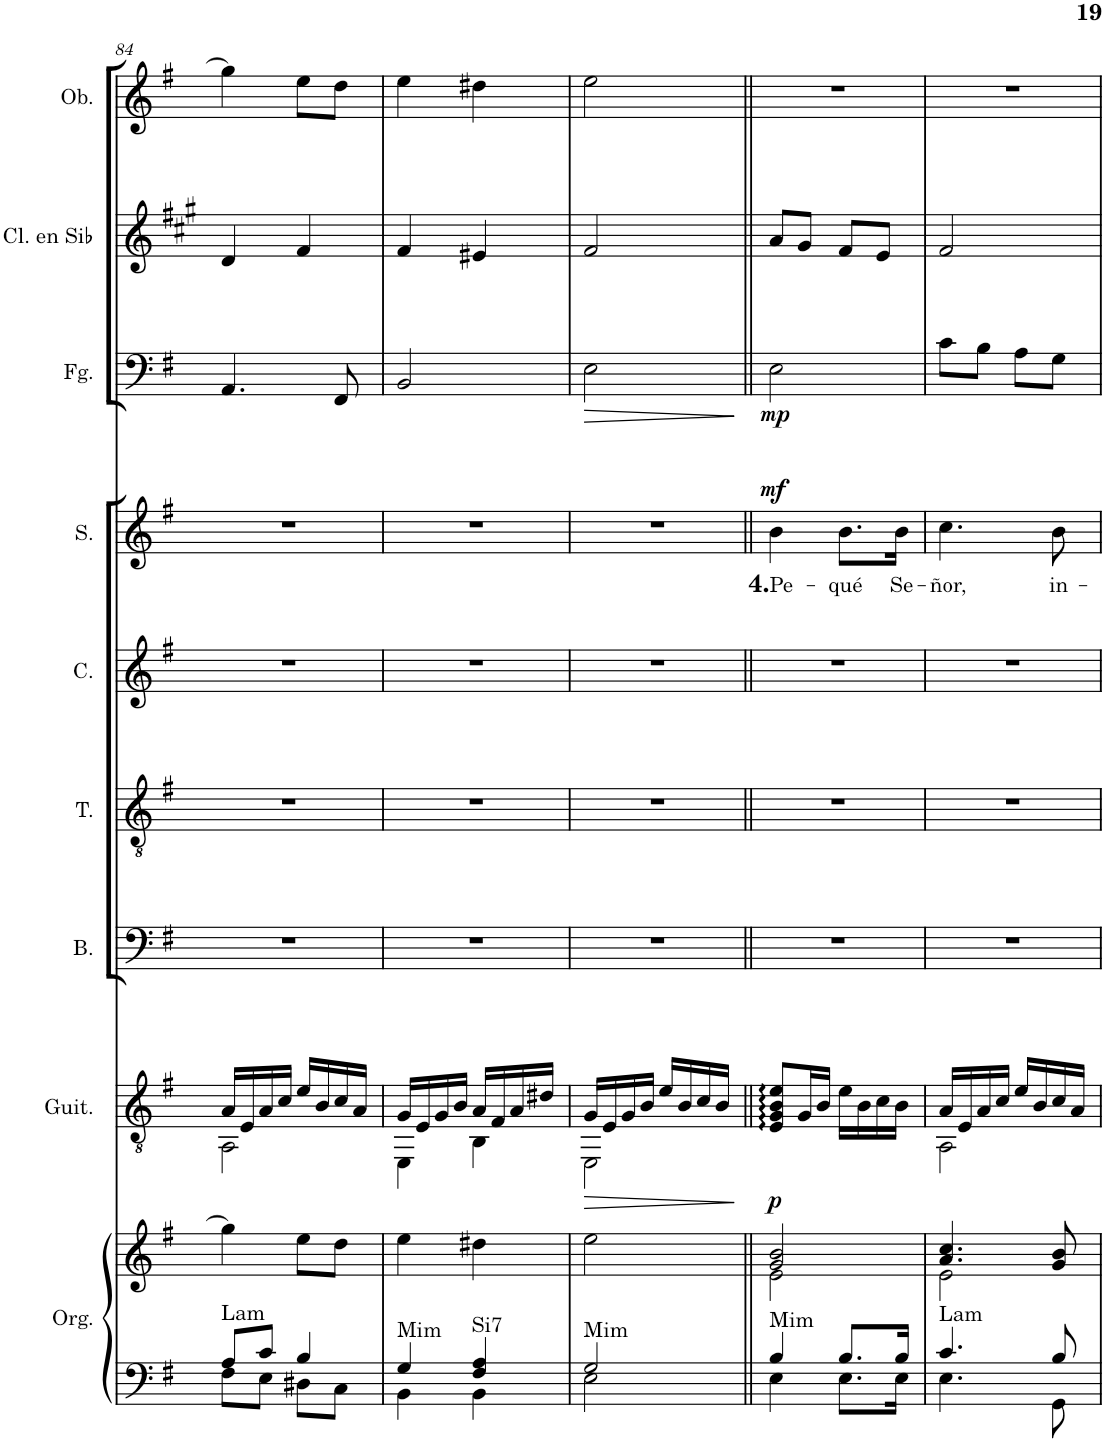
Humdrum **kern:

**kern	**kern	**harte	**kern	**dynam	**harte	**kern	**kern	**kern	**kern	**text	**dynam	**kern	**dynam	**kern	**kern
*part9	*part9	*part9	*part8	*part8	*part8	*part7	*part6	*part5	*part4	*part4	*part4	*part3	*part3	*part2	*part1
*staff10	*staff9	*	*staff8	*staff8	*	*staff7	*staff6	*staff5	*staff4	*staff4	*staff4	*staff3	*staff3	*staff2	*staff1
*I"Órgano	*	*	*I"Guitarra acústica	*	*	*I"Bajo	*I"Tenor	*I"Contralto	*I"Soprano	*	*	*I"Fagot	*	*I"Clarinete en Sib	*I"Oboe
*	*	*	*I'Guit.	*	*	*I'B.	*I'T.	*I'C.	*I'S.	*	*	*I'Fg.	*	*I'Cl. en Sib	*I'Ob.
!!LO:PB:g=z
*clefF4	*clefG2	*	*clefGv2	*	*	*clefF4	*clefGv2	*clefG2	*clefG2	*	*	*clefF4	*	*clefG2	*clefG2
*	*	*	*	*	*	*	*	*	*	*	*	*	*	*Trd1c2	*
*k[f#]	*k[f#]	*	*k[f#]	*	*	*k[f#]	*k[f#]	*k[f#]	*k[f#]	*	*	*k[f#]	*	*k[f#c#g#]	*k[f#]
*M2/4	*M2/4	*	*M2/4	*	*	*M2/4	*M2/4	*M2/4	*M2/4	*	*	*M2/4	*	*M2/4	*M2/4
=84	=84	=84	=84	=84	=84	=84	=84	=84	=84	=84	=84	=84	=84	=84	=84
*^	*	*	*^	*	*	*	*	*	*	*	*	*	*	*	*
!	!	!	!LO:H:kt=Lam	!	!	!	!LO:H:kt=Lam	!	!	!	!	!	!	!	!	!	!
8A/L	8F#\L	4gg\]	N	16A/LL	2AA\	.	N	2r	2r	2r	2r	.	.	4.AA/	.	4d/	4gg\]
.	.	.	.	16E/	.	.	.	.	.	.	.	.	.	.	.	.	.
8c/J	8E\J	.	.	16A/	.	.	.	.	.	.	.	.	.	.	.	.	.
.	.	.	.	16c/JJ	.	.	.	.	.	.	.	.	.	.	.	.	.
4B/	8D#X\L	8ee\L	.	16e/LL	.	.	.	.	.	.	.	.	.	.	.	4f#/	8ee\L
.	.	.	.	16B/	.	.	.	.	.	.	.	.	.	.	.	.	.
.	8C\J	8dd\J	.	16c/	.	.	.	.	.	.	.	.	.	8FF#/	.	.	8dd\J
.	.	.	.	16A/JJ	.	.	.	.	.	.	.	.	.	.	.	.	.
=85	=85	=85	=85	=85	=85	=85	=85	=85	=85	=85	=85	=85	=85	=85	=85	=85	=85
!	!	!	!LO:H:kt=Mim	!	!	!	!LO:H:kt=Mim	!	!	!	!	!	!	!	!	!	!
4G/	4BB\	4ee\	N	16G/LL	4EE\	.	N	2r	2r	2r	2r	.	.	2BB/	.	4f#/	4ee\
.	.	.	.	16E/	.	.	.	.	.	.	.	.	.	.	.	.	.
.	.	.	.	16G/	.	.	.	.	.	.	.	.	.	.	.	.	.
.	.	.	.	16B/JJ	.	.	.	.	.	.	.	.	.	.	.	.	.
!	!	!	!LO:H:kt=Si7	!	!	!	!LO:H:kt=Si7	!	!	!	!	!	!	!	!	!	!
4F#/ 4A/	4BB\	4dd#X\	N	16A/LL	4BB\	.	N	.	.	.	.	.	.	.	.	4e#X/	4dd#X\
.	.	.	.	16F#/	.	.	.	.	.	.	.	.	.	.	.	.	.
.	.	.	.	16A/	.	.	.	.	.	.	.	.	.	.	.	.	.
.	.	.	.	16d#X/JJ	.	.	.	.	.	.	.	.	.	.	.	.	.
=86	=86	=86	=86	=86	=86	=86	=86	=86	=86	=86	=86	=86	=86	=86	=86	=86	=86
!	!	!	!LO:H:kt=Mim	!	!	!LO:HP:b	!LO:H:kt=Mim	!	!	!	!	!	!	!	!LO:HP:b	!	!
2G/	2E\	2ee\	N	16G/LL	2EE\	>	N	2r	2r	2r	2r	.	.	2E\	>	2f#/	2ee\
.	.	.	.	16E/	.	.	.	.	.	.	.	.	.	.	.	.	.
.	.	.	.	16G/	.	.	.	.	.	.	.	.	.	.	.	.	.
.	.	.	.	16B/JJ	.	.	.	.	.	.	.	.	.	.	.	.	.
.	.	.	.	16e/LL	.	.	.	.	.	.	.	.	.	.	.	.	.
.	.	.	.	16B/	.	.	.	.	.	.	.	.	.	.	.	.	.
.	.	.	.	16c/	.	.	.	.	.	.	.	.	.	.	.	.	.
.	.	.	.	16B/JJ	.	.	.	.	.	.	.	.	.	.	.	.	.
*v	*v	*	*	*v	*v	*	*	*	*	*	*	*	*	*	*	*	*
.	.	.	.	]	.	.	.	.	.	.	.	.	]	.	.
=87||	=87||	=87||	=87||	=87||	=87||	=87||	=87||	=87||	=87||	=87||	=87||	=87||	=87||	=87||	=87||
*^	*^	*	*	*	*	*	*	*	*	*	*	*	*	*	*
!	!	!	!	!LO:H:kt=Mim	!	!LO:DY:b	!LO:H:kt=Mim	!	!	!	!	!LO:LY:b	!LO:DY:a	!	!LO:DY:b	!	!
4B/	4E\	2g/ 2b/	2e\	N	8E/ 8G/ 8B/ 8e/L	p	N	2r	2r	2r	4b\	4. Pe	mf	2E\	mp	8a/L	2r
.	.	.	.	.	16G/L	.	.	.	.	.	.	.	.	.	.	8g#/J	.
.	.	.	.	.	16B/JJ	.	.	.	.	.	.	.	.	.	.	.	.
!	!	!	!	!	!	!	!	!	!	!	!	!LO:LY:b	!	!	!	!	!
8.B/L	8.E\L	.	.	.	16e\LL	.	.	.	.	.	8.b\L	-qué	.	.	.	8f#/L	.
.	.	.	.	.	16B\	.	.	.	.	.	.	.	.	.	.	.	.
.	.	.	.	.	16c\	.	.	.	.	.	.	.	.	.	.	8e/J	.
!	!	!	!	!	!	!	!	!	!	!	!	!LO:LY:b	!	!	!	!	!
16B/Jk	16E\Jk	.	.	.	16B\JJ	.	.	.	.	.	16b\Jk	Se-	.	.	.	.	.
=88	=88	=88	=88	=88	=88	=88	=88	=88	=88	=88	=88	=88	=88	=88	=88	=88	=88
*	*	*	*	*	*^	*	*	*	*	*	*	*	*	*	*	*	*
!	!	!	!	!LO:H:kt=Lam	!	!	!	!LO:H:kt=Lam	!	!	!	!	!LO:LY:b	!	!	!	!	!
4.c/	4.E\	4.a/ 4.cc/	2e\	N	16A/LL	2AA\	.	N	2r	2r	2r	4.cc\	-ñor,	.	8c\L	.	2f#/	2r
.	.	.	.	.	16E/	.	.	.	.	.	.	.	.	.	.	.	.	.
.	.	.	.	.	16A/	.	.	.	.	.	.	.	.	.	8B\J	.	.	.
.	.	.	.	.	16c/JJ	.	.	.	.	.	.	.	.	.	.	.	.	.
.	.	.	.	.	16e/LL	.	.	.	.	.	.	.	.	.	8A\L	.	.	.
.	.	.	.	.	16B/	.	.	.	.	.	.	.	.	.	.	.	.	.
!	!	!	!	!	!	!	!	!	!	!	!	!	!LO:LY:b	!	!	!	!	!
8B/	8GG\	8g/ 8b/	.	.	16c/	.	.	.	.	.	.	8b\	in-	.	8G\J	.	.	.
.	.	.	.	.	16A/JJ	.	.	.	.	.	.	.	.	.	.	.	.	.
*v	*v	*	*	*	*v	*v	*	*	*	*	*	*	*	*	*	*	*	*
*	*v	*v	*	*	*	*	*	*	*	*	*	*	*	*	*	*
=	=	=	=	=	=	=	=	=	=	=	=	=	=	=	=
*-	*-	*-	*-	*-	*-	*-	*-	*-	*-	*-	*-	*-	*-	*-	*-
